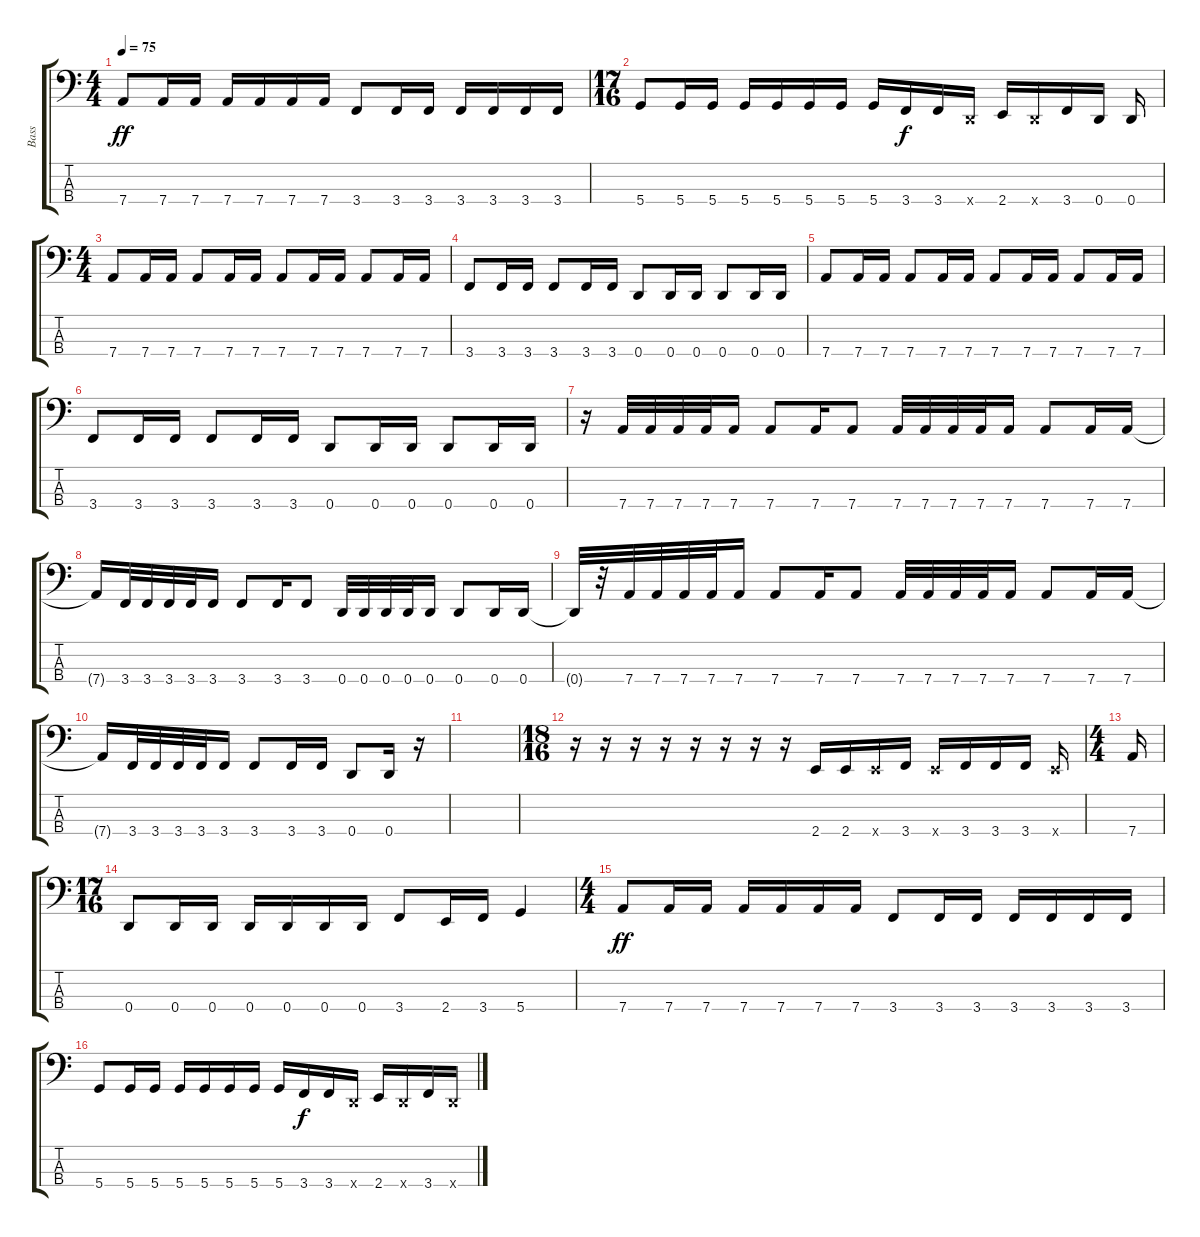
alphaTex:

\track ("Bass" "Bass") {instrument electricbasspick}
\staff {score tabs}
\tuning (G2 D2 A1 D1) {hide}
\ts (4 4)
\tempo 75
\clef f4
\ks c
7.4.8{dy ff} 7.4.16 7.4.16 7.4.16 7.4.16 7.4.16 7.4.16 3.4.8 3.4.16 3.4.16 3.4.16 3.4.16 3.4.16 3.4.16 |
\ts (17 16)
5.4.8 5.4.16 5.4.16 5.4.16 5.4.16 5.4.16 5.4.16 5.4.16 3.4.16{dy f} 3.4.16 0.4{x}.16 2.4.16 0.4{x}.16 3.4.16 0.4.16 0.4.16 |
\ts (4 4)
7.4.8 7.4.16 7.4.16 7.4.8 7.4.16 7.4.16 7.4.8 7.4.16 7.4.16 7.4.8 7.4.16 7.4.16 |
3.4.8 3.4.16 3.4.16 3.4.8 3.4.16 3.4.16 0.4.8 0.4.16 0.4.16 0.4.8 0.4.16 0.4.16 |
7.4.8 7.4.16 7.4.16 7.4.8 7.4.16 7.4.16 7.4.8 7.4.16 7.4.16 7.4.8 7.4.16 7.4.16 |
3.4.8 3.4.16 3.4.16 3.4.8 3.4.16 3.4.16 0.4.8 0.4.16 0.4.16 0.4.8 0.4.16 0.4.16 |
r.16 7.4.32 7.4.32 7.4.32 7.4.32 7.4.16 7.4.8 7.4.16 7.4.8 7.4.32 7.4.32 7.4.32 7.4.32 7.4.16 7.4.8 7.4.16 7.4.16 |
7.4{t}.16 3.4.32 3.4.32 3.4.32 3.4.32 3.4.16 3.4.8 3.4.16 3.4.8 0.4.32 0.4.32 0.4.32 0.4.32 0.4.16 0.4.8 0.4.16 0.4.16 |
0.4{t}.32 r.32 7.4.32 7.4.32 7.4.32 7.4.32 7.4.16 7.4.8 7.4.16 7.4.8 7.4.32 7.4.32 7.4.32 7.4.32 7.4.16 7.4.8 7.4.16 7.4.16 |
7.4{t}.16 3.4.32 3.4.32 3.4.32 3.4.32 3.4.16 3.4.8 3.4.16 3.4.16 0.4.8 0.4.16 r.16 |
|
\ts (18 16)
r.16 r.16 r.16 r.16 r.16 r.16 r.16 r.16 2.4.16 2.4.16 2.4{x}.16 3.4.16 2.4{x}.16 3.4.16 3.4.16 3.4.16 2.4{x}.16 |
\ts (4 4)
7.4.16 |
\ts (17 16)
0.4.8 0.4.16 0.4.16 0.4.16 0.4.16 0.4.16 0.4.16 3.4.8 2.4.16 3.4.16 5.4.4 |
\ts (4 4)
7.4.8{dy ff} 7.4.16 7.4.16 7.4.16 7.4.16 7.4.16 7.4.16 3.4.8 3.4.16 3.4.16 3.4.16 3.4.16 3.4.16 3.4.16 |
5.4.8 5.4.16 5.4.16 5.4.16 5.4.16 5.4.16 5.4.16 5.4.16 3.4.16{dy f} 3.4.16 0.4{x}.16 2.4.16 0.4{x}.16 3.4.16 0.4{x}.16
